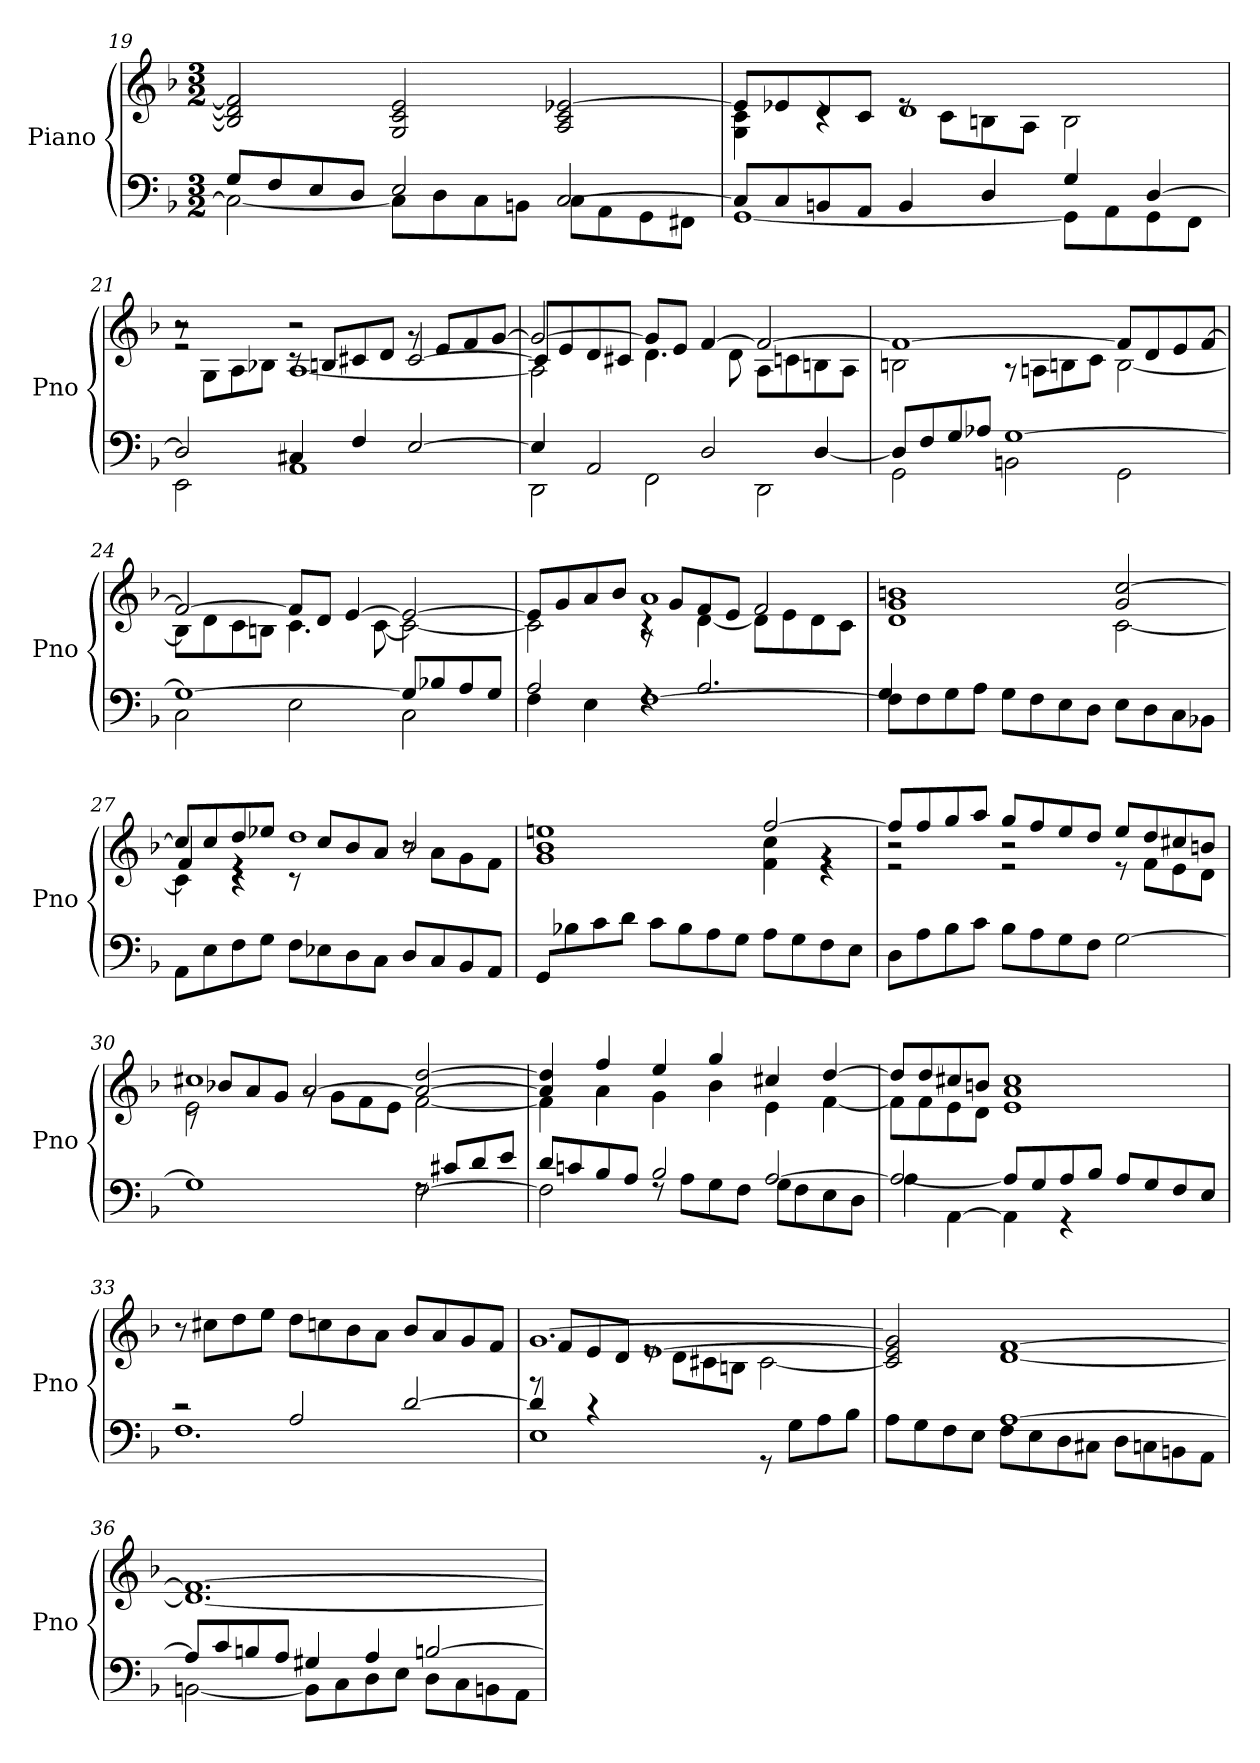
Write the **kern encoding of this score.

**kern	**kern
*part1	*part1
*staff2	*staff1
*I"Piano	*
*I'Pno	*
*clefF4	*clefG2
*k[b-]	*k[b-]
*M3/2	*M3/2
=19	=19
*^	*
8G/L	2C\_	2B/] 2d/] 2f/]
8F/	.	.
8E/	.	.
8D/J	.	.
2E/	8C\L]	2G/ 2c/ 2e/
.	8D\	.
.	8C\	.
.	8BBn\J	.
[2C/	8C\L	2A/ 2c/ [2e-X/
.	8AA\	.
.	8GG\	.
.	8FF#X\J	.
!!LO:LB:g=z
=20	=20	=20
*	*	*^
8C/L]	[1GG	8e-/L]	4G\ 4c\
8C/	.	8e-X/	.
8BBn/	.	8d/	4rc
8AA/J	.	8c/J	.
4BB/	.	1d	8re
.	.	.	8c\L
4D/	.	.	8Bn\
.	.	.	8A\J
4G/	8GG\L]	.	2B\
.	8AA\	.	.
[4D/	8GG\	.	.
.	8FF\J	.	.
=21	=21	=21	=21
*	*	*	*^
2D/]	2EE\	2r	8r	2re
.	.	.	8G\L	.
.	.	.	8A\	.
.	.	.	8B-X\J	.
4C#X/	1AA	2r	[1A	8rc
.	.	.	.	8Bn/L
4F/	.	.	.	8c#X/
.	.	.	.	8d/J
[2E/	.	8rg	.	[2c#/
.	.	8e/L	.	.
.	.	8f/	.	.
.	.	[8g/J	.	.
=22	=22	=22	=22	=22
*	*^	*	*	*
2ryy	4E/]	2DD\	2g/_	2A\]	8c#/L]
.	.	.	.	.	8e/
.	2AA/	.	.	.	8d/
.	.	.	.	.	8c#X/J
1ryy	.	2FF\	8g/L]	4.d\	1ryy
.	.	.	8e/J	.	.
.	2D/	.	[4f/	.	.
.	.	.	.	8d\	.
.	.	2DD\	2f/_	8A\L	.
.	.	.	.	8cn\	.
.	[4D/	.	.	8Bn\	.
.	.	.	.	8A\J	.
*	*v	*v	*	*	*
*	*	*	*v	*v
!!LO:LB:g=z
=23	=23	=23	=23
8D/L]	2GG\	1f_	2Bn\
8F/	.	.	.
8G/	.	.	.
8A-X/J	.	.	.
[1G	2BBn\	.	8r
.	.	.	8An\L
.	.	.	8Bn\
.	.	.	8c\J
.	2GG\	8f/L]	[2B\
.	.	8d/	.
.	.	8e/	.
.	.	[8f/J	.
=24	=24	=24	=24
1G_	2C\	2f/_	8B\L]
.	.	.	8d\
.	.	.	8c\
.	.	.	8Bn\J
.	2E\	8f/L]	4.c\
.	.	8d/J	.
.	.	[4e/	.
.	.	.	[8c\
8G/L]	2C\	2e/_	2c\_
8B-X/	.	.	.
8A/	.	.	.
8G/J	.	.	.
=25	=25	=25	=25
*	*^	*	*^
2ryy	2A/	4F\	8e/L]	2c\]	2ryy
.	.	.	8g/	.	.
.	.	4E\	8a/	.	.
.	.	.	8b-/J	.	.
1ryy	4rF	[1F	1a	4rc	8rA
.	.	.	.	.	8g/L
.	2.A/	.	.	[4d\	8f/
.	.	.	.	.	8e/J
.	.	.	.	8d\L]	2f/
.	.	.	.	8e\	.
.	.	.	.	8d\	.
.	.	.	.	8c\J	.
!!LO:LB:g=z	!!	!!
=26	=26	=26	=26	=26	=26
1ryy	8F\L]	4G/	1d 1g 1bn	1ryy	4ryy
.	8F\	.	.	.	.
.	8G\	1ryy	.	.	1ryy
.	8A\J	.	.	.	.
.	8G\L	.	.	.	.
.	8F\	.	.	.	.
.	8E\	.	.	.	.
.	8D\J	.	.	.	.
2ryy	8E\L	.	2g/ [2cc/	[2c\	.
.	8D\	.	.	.	.
.	8C\	4ryy	.	.	4ryy
.	8BB-X\J	.	.	.	.
*	*v	*v	*	*	*
=27	=27	=27	=27	=27
2ryy	8AA\L	8cc/L]	4c\]	4f/
.	8E\	8cc/	.	.
.	8F\	8dd/	4re	4rc
.	8G\J	8ee-X/J	.	.
2ryy	8F\L	1dd	2ryy	8rc
.	8E-X\	.	.	8cc/L
.	8D\	.	.	8b-/
.	8C\J	.	.	8a/J
2ryy	8D/L	.	8r	2b-/
.	8C/	.	8a\L	.
.	8BB-/	.	8g\	.
.	8AA/J	.	8f\J	.
=28	=28	=28	=28	=28
*	*^	*	*	*
1ryy	1ryy	8GG/L	1g 1b- 1een	1ryy	1ryy
.	.	8B-X\	.	.	.
.	.	8c\	.	.	.
.	.	8d\J	.	.	.
.	.	8c\L	.	.	.
.	.	8B-\	.	.	.
.	.	8A\	.	.	.
.	.	8G\J	.	.	.
2ryy	4ryy	8A\L	[2ff/	4f\ 4cc\	4ryy
.	.	8G\	.	.	.
.	4ryy	8F\	.	4rg	4re
.	.	8E\J	.	.	.
*	*v	*v	*	*	*
=29	=29	=29	=29	=29
1ryy	8D\L	8ff/L]	2r	2re
.	8A\	8ff/	.	.
.	8B-\	8gg/	.	.
.	8c\J	8aa/J	.	.
.	8B-\L	8gg/L	2r	2re
.	8A\	8ff/	.	.
.	8G\	8ee/	.	.
.	8F\J	8dd/J	.	.
2ryy	[2G\	8ee/L	8r	2ryy
.	.	8dd/	8f\L	.
.	.	8cc#X/	8e\	.
.	.	8bn/J	8d\J	.
!!LO:LB:g=z
=30	=30	=30	=30	=30
*	*^	*	*	*^
1ryy	1G]	1ryy	1cc#X	2e\	8rc	1ryy
.	.	.	.	.	8b-X/L	.
.	.	.	.	.	8a/	.
.	.	.	.	.	8g/J	.
.	.	.	.	8rg	[2a/	.
.	.	.	.	8g\L	.	.
.	.	.	.	8f\	.	.
.	.	.	.	8e\J	.	.
2ryy	8rF	[2F\	2a/_ [2dd/	[2f\	2ryy	2ryy
.	8c#X/L	.	.	.	.	.
.	8d/	.	.	.	.	.
.	8e/J	.	.	.	.	.
*	*v	*v	*	*	*	*
*	*	*	*v	*v	*v
=31	=31	=31	=31
8d/L	2F\]	4a/] 4dd/]	4f\]
8cn/	.	.	.
8B-/	.	4ff/	4a\
8A/J	.	.	.
2B-/	8rF	4ee/	4g\
.	8A\L	.	.
.	8G\	4gg/	4b-\
.	8F\J	.	.
[2A/	8G\L	4cc#X/	4e\
.	8F\	.	.
.	8E\	[4dd/	[4f\
.	8D\J	.	.
=32	=32	=32	=32
*	*^	*	*^
2ryy	2A/_	4A\	8dd/L]	8f\L]	1ryy
.	.	.	8dd/	8f\	.
.	.	[4AA\	8cc#X/	8e\	.
.	.	.	8bn/J	8d\J	.
1ryy	8A/L]	4AA\]	1e 1a 1cc#	1ryy	.
.	8G/	.	.	.	.
.	8A/	4r	.	.	.
.	8B-/J	.	.	.	.
.	8A/L	2ryy	.	.	2ryy
.	8G/	.	.	.	.
.	8F/	.	.	.	.
.	8E/J	.	.	.	.
*	*v	*v	*	*	*
*	*	*v	*v	*v
!!LO:LB:g=z
=33	=33	=33
2r	1.F	8r
.	.	8cc#X\L
.	.	8dd\
.	.	8ee\J
2A/	.	8dd\L
.	.	8ccn\
.	.	8b-\
.	.	8a\J
[2d/	.	8b-/L
.	.	8a/
.	.	8g/
.	.	8f/J
=34	=34	=34
*	*^	*^
*	*	*	*	*^
*	*	*	*	*	*^
2ryy	4d/]	1E	[1.g	2ryy	8rF	1ryy
.	.	.	.	.	8f/L	.
.	4r	.	.	.	8e/	.
.	.	.	.	.	8d/J	.
1ryy	4ryy	.	.	8re	[1e	.
.	.	.	.	8d\L	.	.
.	4ryy	.	.	8c#X\	.	.
.	.	.	.	8Bn\J	.	.
.	8rGG	2ryy	.	[2c#\	.	2ryy
.	8G\L	.	.	.	.	.
.	8A\	.	.	.	.	.
.	8B-\J	.	.	.	.	.
*	*v	*v	*	*	*	*
*	*	*	*v	*v	*v
=35	=35	=35	=35
8A\L	2ryy	2c#/] 2e/] 2g/]	2ryy
8G\	.	.	.
8F\	.	.	.
8E\J	.	.	.
[1A	8F\L	[1d [1f	1ryy
.	8E\	.	.
.	8D\	.	.
.	8C#X\J	.	.
.	8D\L	.	.
.	8Cn\	.	.
.	8BBn\	.	.
.	8AA\J	.	.
*	*	*v	*v
!!LO:PB:g=z
=36	=36	=36
8A/L]	[2BBn\	1.d_ 1.f_
8c/	.	.
8Bn/	.	.
8A/J	.	.
4G#X/	8BB\L]	.
.	8C\	.
4A/	8D\	.
.	8E\J	.
[2Bn/	8D\L	.
.	8C\	.
.	8BBn\	.
.	8AA\J	.
*v	*v	*
=	=
*-	*-
